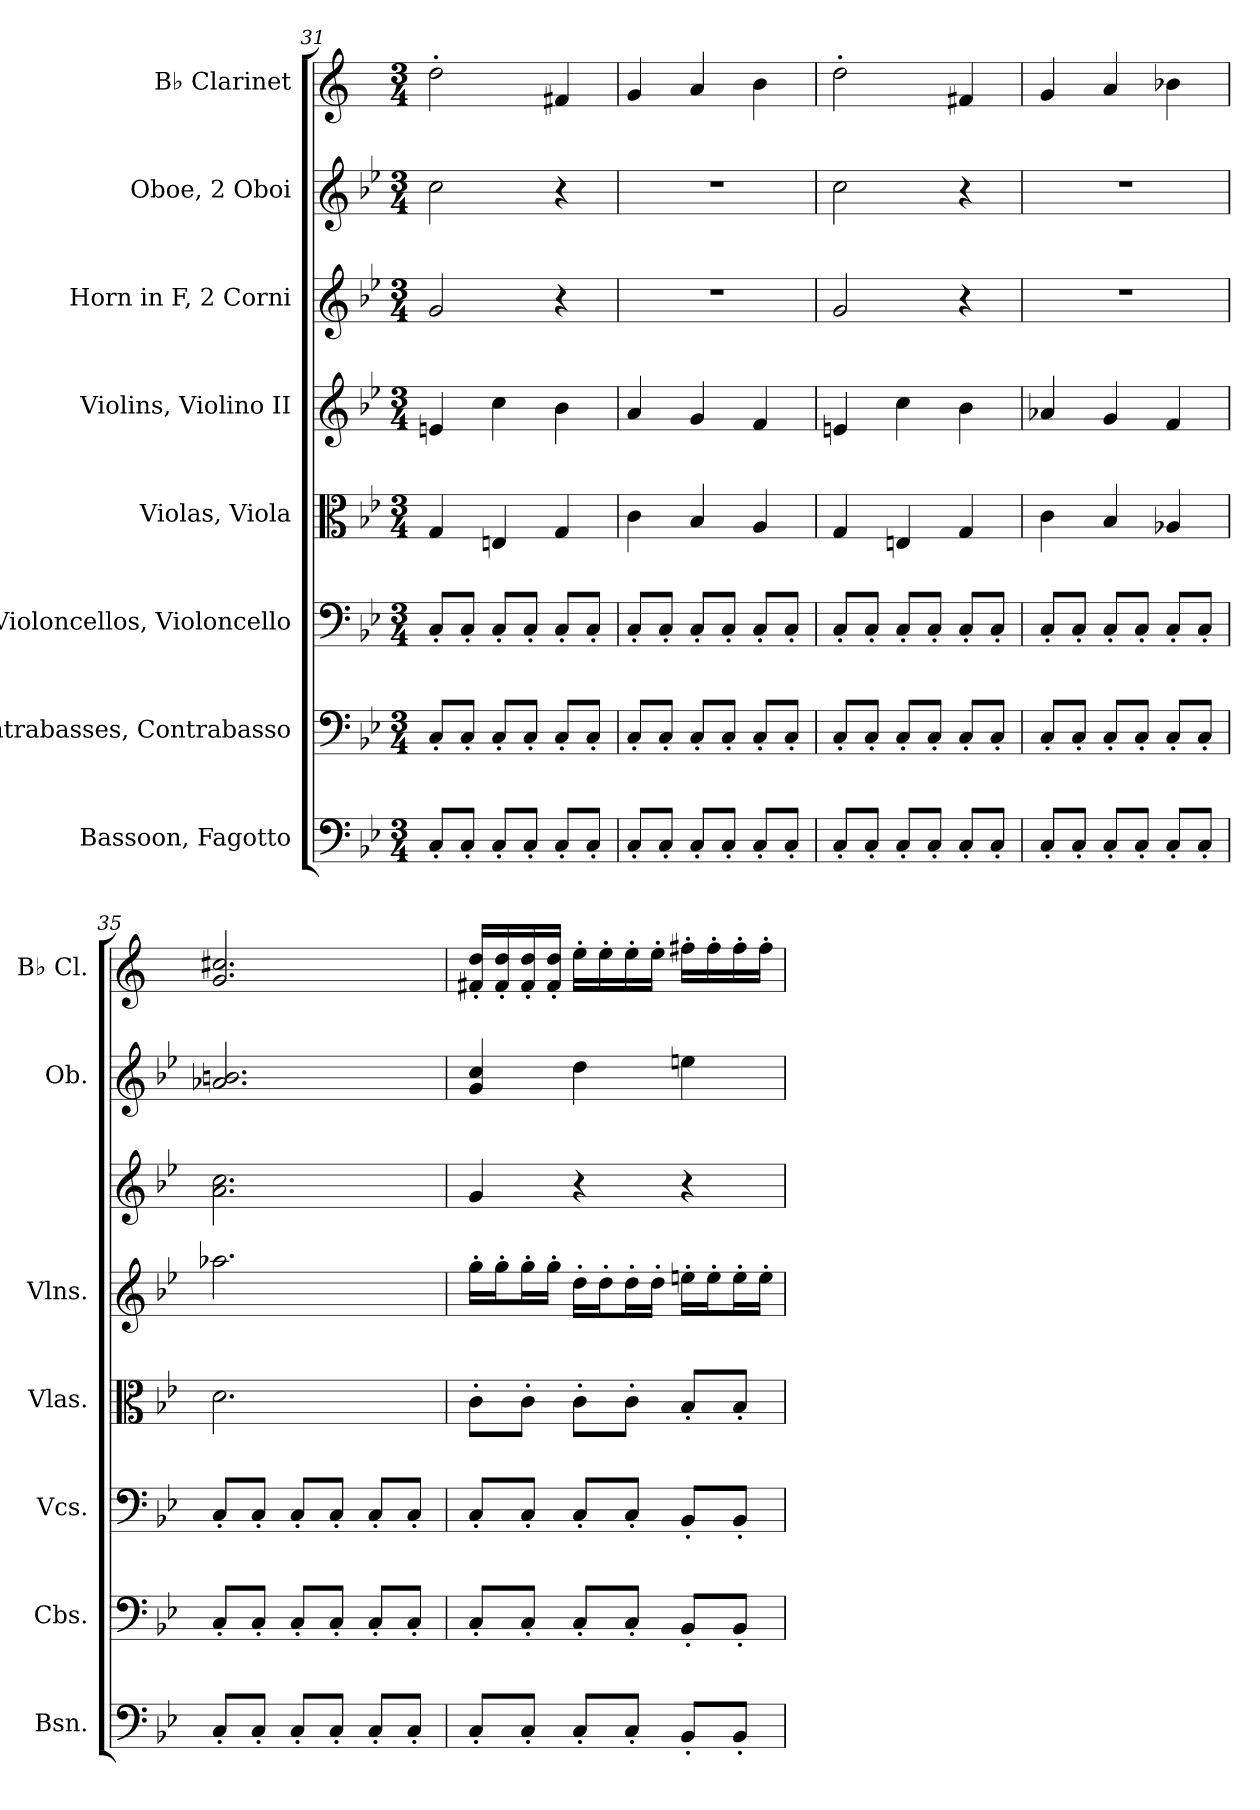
**kern	**kern	**kern	**kern	**kern	**kern	**kern	**kern
*part8	*part7	*part6	*part5	*part4	*part3	*part2	*part1
*staff8	*staff7	*staff6	*staff5	*staff4	*staff3	*staff2	*staff1
*I"Bassoon, Fagotto	*I"Contrabasses, Contrabasso	*I"Violoncellos, Violoncello	*I"Violas, Viola	*I"Violins, Violino II	*I"Horn in F, 2 Corni	*I"Oboe, 2 Oboi	*I"B♭ Clarinet
*I'Bsn.	*I'Cbs.	*I'Vcs.	*I'Vlas.	*I'Vlns.	*	*I'Ob.	*I'B♭ Cl.
*clefF4	*clefF4	*clefF4	*clefC3	*clefG2	*clefG2	*clefG2	*clefG2
*	*ITrd7c12	*	*	*	*ITrd4c7	*	*ITrd1c2
*k[b-e-]	*k[b-e-]	*k[b-e-]	*k[b-e-]	*k[b-e-]	*k[b-e-a-]	*k[b-e-]	*k[b-e-]
*M3/4	*M3/4	*M3/4	*M3/4	*M3/4	*M3/4	*M3/4	*M3/4
=31	=31	=31	=31	=31	=31	=31	=31
8C'/L	8CC'/L	8C'/L	4G/	4en/	2c/	2cc\	2cc'\
8C'/J	8CC'/J	8C'/J	.	.	.	.	.
8C'/L	8CC'/L	8C'/L	4En/	4cc\	.	.	.
8C'/J	8CC'/J	8C'/J	.	.	.	.	.
8C'/L	8CC'/L	8C'/L	4G/	4b-\	4r	4r	4en/
8C'/J	8CC'/J	8C'/J	.	.	.	.	.
=32	=32	=32	=32	=32	=32	=32	=32
8C'/L	8CC'/L	8C'/L	4c\	4a/	2.r	2.r	4f/
8C'/J	8CC'/J	8C'/J	.	.	.	.	.
8C'/L	8CC'/L	8C'/L	4B-/	4g/	.	.	4g/
8C'/J	8CC'/J	8C'/J	.	.	.	.	.
8C'/L	8CC'/L	8C'/L	4A/	4f/	.	.	4a\
8C'/J	8CC'/J	8C'/J	.	.	.	.	.
!!LO:LB:g=z
=33	=33	=33	=33	=33	=33	=33	=33
8C'/L	8CC'/L	8C'/L	4G/	4en/	2c/	2cc\	2cc'\
8C'/J	8CC'/J	8C'/J	.	.	.	.	.
8C'/L	8CC'/L	8C'/L	4En/	4cc\	.	.	.
8C'/J	8CC'/J	8C'/J	.	.	.	.	.
8C'/L	8CC'/L	8C'/L	4G/	4b-\	4r	4r	4en/
8C'/J	8CC'/J	8C'/J	.	.	.	.	.
=34	=34	=34	=34	=34	=34	=34	=34
8C'/L	8CC'/L	8C'/L	4c\	4a-X/	2.r	2.r	4f/
8C'/J	8CC'/J	8C'/J	.	.	.	.	.
8C'/L	8CC'/L	8C'/L	4B-/	4g/	.	.	4g/
8C'/J	8CC'/J	8C'/J	.	.	.	.	.
8C'/L	8CC'/L	8C'/L	4A-X/	4f/	.	.	4a-X\
8C'/J	8CC'/J	8C'/J	.	.	.	.	.
=35	=35	=35	=35	=35	=35	=35	=35
8C'/L	8CC'/L	8C'/L	2.d\	2.aa-X\	2.d\ 2.f\	2.a-X/ 2.bn/	2.f/ 2.bn/
8C'/J	8CC'/J	8C'/J	.	.	.	.	.
8C'/L	8CC'/L	8C'/L	.	.	.	.	.
8C'/J	8CC'/J	8C'/J	.	.	.	.	.
8C'/L	8CC'/L	8C'/L	.	.	.	.	.
8C'/J	8CC'/J	8C'/J	.	.	.	.	.
=36	=36	=36	=36	=36	=36	=36	=36
8C'/L	8CC'/L	8C'/L	8c'\L	16gg'\LL	4c/	4g/ 4cc/	16en/' 16cc/'LL
.	.	.	.	16gg'\J	.	.	16e/' 16cc/'
8C'/J	8CC'/J	8C'/J	8c'\J	16gg'\L	.	.	16e/' 16cc/'
.	.	.	.	16gg'\JJ	.	.	16e/' 16cc/'JJ
8C'/L	8CC'/L	8C'/L	8c'\L	16dd'\LL	4r	4dd\	16dd'\LL
.	.	.	.	16dd'\J	.	.	16dd'\
8C'/J	8CC'/J	8C'/J	8c'\J	16dd'\L	.	.	16dd'\
.	.	.	.	16dd'\JJ	.	.	16dd'\JJ
8BB-'/L	8BBB-'/L	8BB-'/L	8B-'/L	16een'\LL	4r	4een\	16een'\LL
.	.	.	.	16ee'\J	.	.	16ee'\
8BB-'/J	8BBB-'/J	8BB-'/J	8B-'/J	16ee'\L	.	.	16ee'\
.	.	.	.	16ee'\JJ	.	.	16ee'\JJ
=	=	=	=	=	=	=	=
*-	*-	*-	*-	*-	*-	*-	*-
